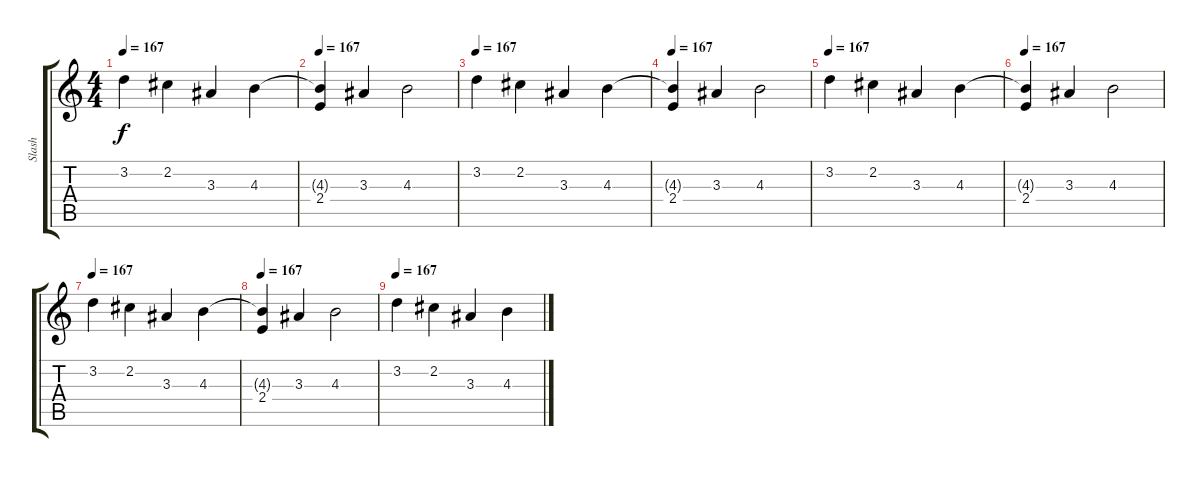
\track ("Slash" "Slash") {instrument distortionguitar}
\staff {score tabs}
\tuning (E4 B3 G3 D3 A2 E2) {hide}
\ts (4 4)
\tempo 167
\clef g2
\ks c
3.2.4{dy f} 2.2.4 3.3.4 4.3.4 |
\tempo 167
(4.3{t} 2.4).4 3.3.4 4.3.2 |
\tempo 167
3.2.4 2.2.4 3.3.4 4.3.4 |
\tempo 167
(4.3{t} 2.4).4 3.3.4 4.3.2 |
\tempo 167
3.2.4 2.2.4 3.3.4 4.3.4 |
\tempo 167
(4.3{t} 2.4).4 3.3.4 4.3.2 |
\tempo 167
3.2.4 2.2.4 3.3.4 4.3.4 |
\tempo 167
(4.3{t} 2.4).4 3.3.4 4.3.2 |
\tempo 167
3.2.4 2.2.4 3.3.4 4.3.4
